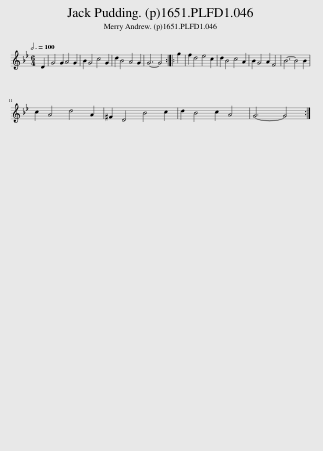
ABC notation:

X:1
L:1/8
Q:3/4=100
M:6/4
I:linebreak $
K:Gmin
V:1 treble
V:1
 D2 | G4 G2 A4 G2 | B2 G4 c4 G2 | d2 B4 A4 G2 | G6- G4 :: %5
 g2 | f2 d4 e4 c2 | d2 B4 c4 A2 | B2 G4 A2 F4 | B6- B4 B2 |$ %10
 c2 A4 d4 A2 | ^F2 D4 B4 c2 | d2 B4 c2 A4 | G6- G4 :| %14
